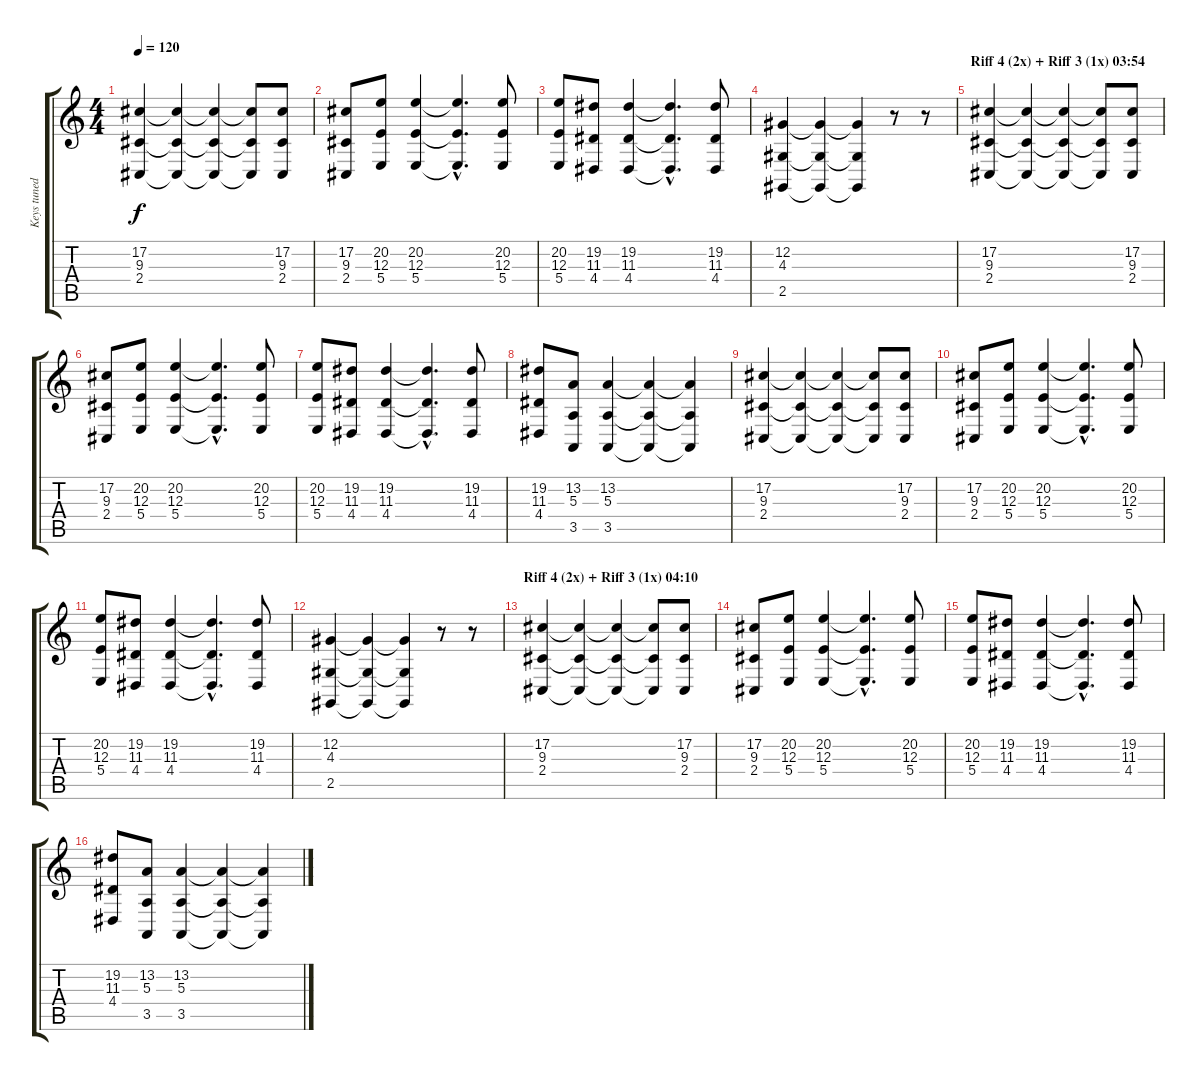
\track ("Keys tuned to C#" "Keys tuned") {instrument stringensemble1}
\staff {score tabs}
\tuning (Db4 Ab3 E3 B2 Gb2 Db2) {hide}
\ts (4 4)
\tempo 120
\clef g2
\ks c
(17.2 9.3 2.4).4{dy f} (17.2{t} 9.3{t} 2.4{t}).4 (17.2{t} 9.3{t} 2.4{t}).4 (17.2{t} 9.3{t} 2.4{t}).8 (17.2 9.3 2.4).8 |
(17.2 9.3 2.4).8 (20.2 12.3 5.4).8 (20.2 12.3 5.4).4 (20.2{hac t} 12.3{hac t} 5.4{hac t}).4{d} (20.2 12.3 5.4).8 |
(20.2 12.3 5.4).8 (19.2 11.3 4.4).8 (19.2 11.3 4.4).4 (19.2{hac t} 11.3{hac t} 4.4{hac t}).4{d} (19.2 11.3 4.4).8 |
(12.2 4.3 2.5).4 (12.2{t} 4.3{t} 2.5{t}).4 (12.2{t} 4.3{t} 2.5{t}).4 r.8 r.8 |
\section ("" "Riff 4 (2x) + Riff 3 (1x) 03:54")
(17.2 9.3 2.4).4 (17.2{t} 9.3{t} 2.4{t}).4 (17.2{t} 9.3{t} 2.4{t}).4 (17.2{t} 9.3{t} 2.4{t}).8 (17.2 9.3 2.4).8 |
(17.2 9.3 2.4).8 (20.2 12.3 5.4).8 (20.2 12.3 5.4).4 (20.2{hac t} 12.3{hac t} 5.4{hac t}).4{d} (20.2 12.3 5.4).8 |
(20.2 12.3 5.4).8 (19.2 11.3 4.4).8 (19.2 11.3 4.4).4 (19.2{hac t} 11.3{hac t} 4.4{hac t}).4{d} (19.2 11.3 4.4).8 |
(19.2 11.3 4.4).8 (13.2 5.3 3.5).8 (13.2 5.3 3.5).4 (13.2{t} 5.3{t} 3.5{t}).4 (13.2{t} 5.3{t} 3.5{t}).4 |
(17.2 9.3 2.4).4 (17.2{t} 9.3{t} 2.4{t}).4 (17.2{t} 9.3{t} 2.4{t}).4 (17.2{t} 9.3{t} 2.4{t}).8 (17.2 9.3 2.4).8 |
(17.2 9.3 2.4).8 (20.2 12.3 5.4).8 (20.2 12.3 5.4).4 (20.2{hac t} 12.3{hac t} 5.4{hac t}).4{d} (20.2 12.3 5.4).8 |
(20.2 12.3 5.4).8 (19.2 11.3 4.4).8 (19.2 11.3 4.4).4 (19.2{hac t} 11.3{hac t} 4.4{hac t}).4{d} (19.2 11.3 4.4).8 |
(12.2 4.3 2.5).4 (12.2{t} 4.3{t} 2.5{t}).4 (12.2{t} 4.3{t} 2.5{t}).4 r.8 r.8 |
\section ("" "Riff 4 (2x) + Riff 3 (1x) 04:10")
(17.2 9.3 2.4).4 (17.2{t} 9.3{t} 2.4{t}).4 (17.2{t} 9.3{t} 2.4{t}).4 (17.2{t} 9.3{t} 2.4{t}).8 (17.2 9.3 2.4).8 |
(17.2 9.3 2.4).8 (20.2 12.3 5.4).8 (20.2 12.3 5.4).4 (20.2{hac t} 12.3{hac t} 5.4{hac t}).4{d} (20.2 12.3 5.4).8 |
(20.2 12.3 5.4).8 (19.2 11.3 4.4).8 (19.2 11.3 4.4).4 (19.2{hac t} 11.3{hac t} 4.4{hac t}).4{d} (19.2 11.3 4.4).8 |
(19.2 11.3 4.4).8 (13.2 5.3 3.5).8 (13.2 5.3 3.5).4 (13.2{t} 5.3{t} 3.5{t}).4 (13.2{t} 5.3{t} 3.5{t}).4
